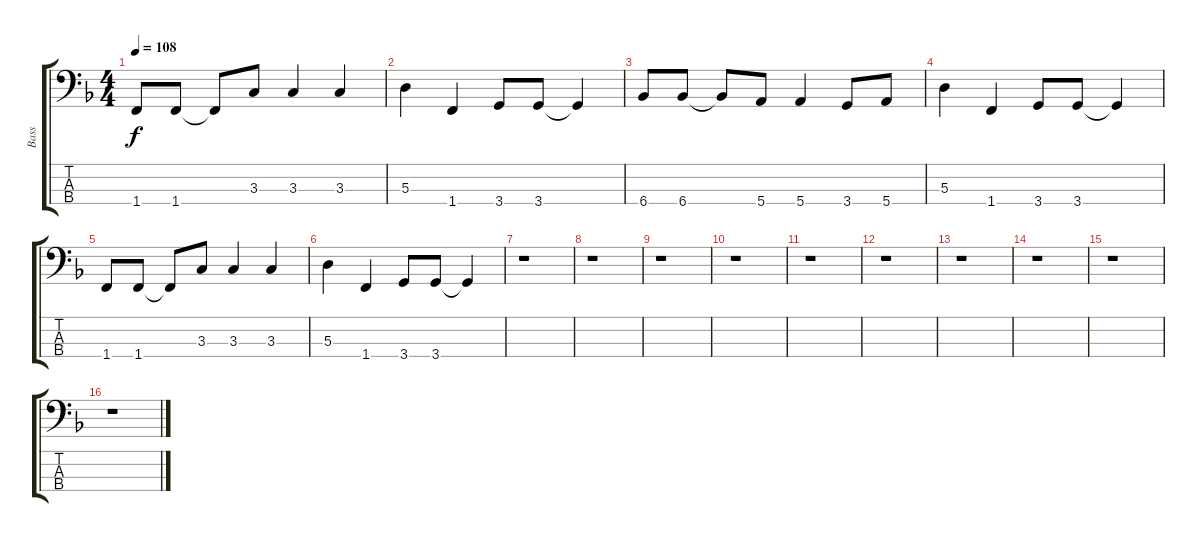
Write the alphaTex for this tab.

\track ("Bass" "Bass") {instrument electricbassfinger}
\staff {score tabs}
\tuning (G2 D2 A1 E1) {hide}
\ts (4 4)
\tempo 108
\clef f4
\ks f
1.4.8{dy f} 1.4.8 1.4{t}.8 3.3.8 3.3.4 3.3.4 |
5.3.4 1.4.4 3.4.8 3.4.8 3.4{t}.4 |
6.4.8 6.4.8 6.4{t}.8 5.4.8 5.4.4 3.4.8 5.4.8 |
5.3.4 1.4.4 3.4.8 3.4.8 3.4{t}.4 |
1.4.8 1.4.8 1.4{t}.8 3.3.8 3.3.4 3.3.4 |
5.3.4 1.4.4 3.4.8 3.4.8 3.4{t}.4 |
r.1 |
r.1 |
r.1 |
r.1 |
r.1 |
r.1 |
r.1 |
r.1 |
r.1 |
r.1
